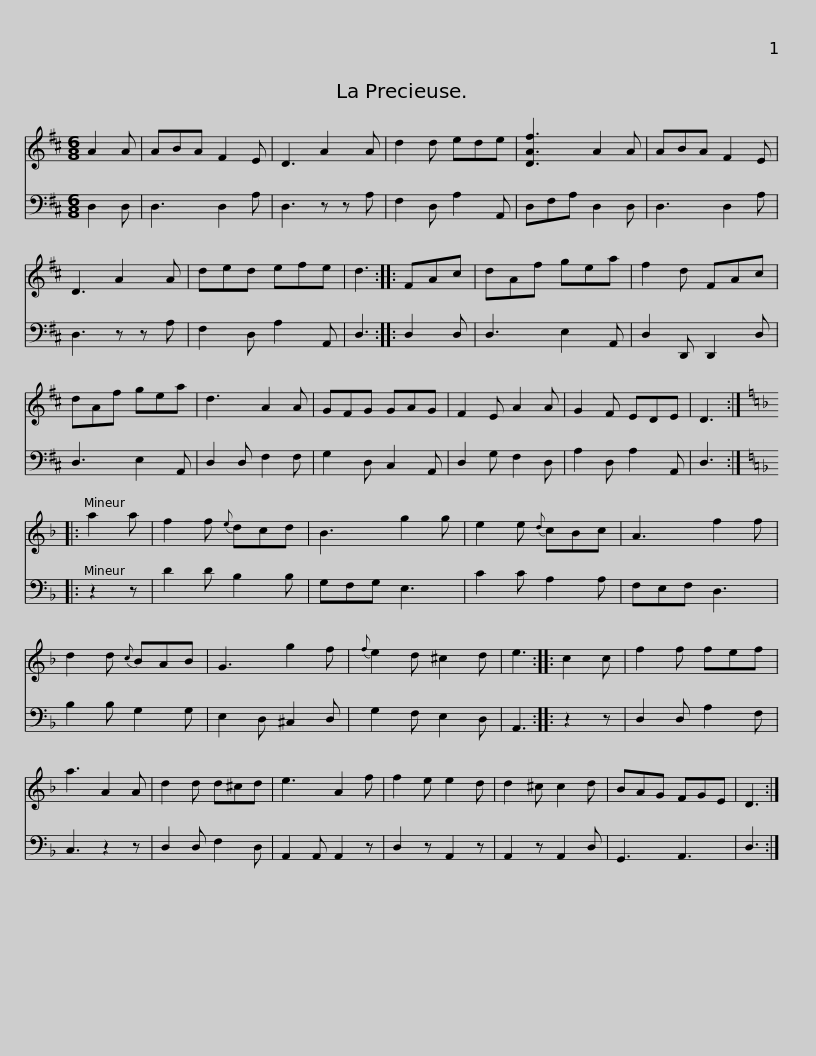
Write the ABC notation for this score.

X:1
%%score 1 2
L:1/8
M:6/8
I:linebreak $
K:D
V:1 treble
V:2 bass
V:1
 A2 A | ABA F2 E | D3 A2 A | d2 d ede | [DAf]3 A2 A | %5
 ABA F2 E | D3 A2 A | ded efe | d3 ::$ FAc | %10
 dAf gea | f2 d FAc | dAf gea | d3 A2 A | GFG GAG | %15
 F2 E A2 A | G2 F EDE |$ D3 ::[K:Dmin] a2 a | f2 f{e} dcd | %20
 B3 g2 g | e2 e{d} cBc | A3 f2 f | d2 d{c} BAB | G3 g2 f |$ %25
{f} e2 d ^c2 d | e3 :: c2 c | f2 f fef | a3 A2 A | %30
 d2 d d^cd | e3 A2 f | f2 e e2 d | d2 ^c c2 d |$ BAG FGE | %35
 D3 :| %36
V:2
 D,2 D, | D,3 D,2 A, | D,3 z z A, | F,2 D, A,2 A,, | D,F,A, D,2 D, | %5
 D,3 D,2 A, | D,3 z z A, | F,2 D, A,2 A,, | D,3 ::$ D,2 D, | %10
 D,3 E,2 A,, | D,2 D,, D,,2 D, | D,3 E,2 A,, | D,2 D, F,2 F, | G,2 D, C,2 A,, | %15
 D,2 G, F,2 D, | A,2 D, A,2 A,, |$ D,3 ::[K:Dmin] z2 z | D2 D B,2 B, | %20
 G,F,G, E,3 | C2 C A,2 A, | F,E,F, D,3 | B,2 B, G,2 G, | E,2 D, ^C,2 D, |$ %25
 G,2 F, E,2 D, | A,,3 :: z2 z | D,2 D, A,2 F, | C,3 z2 z | %30
 D,2 D, F,2 D, | A,,2 A,, A,,2 z | D,2 z A,,2 z | A,,2 z A,,2 D, |$ G,,3 A,,3 | %35
 D,3 :| %36
